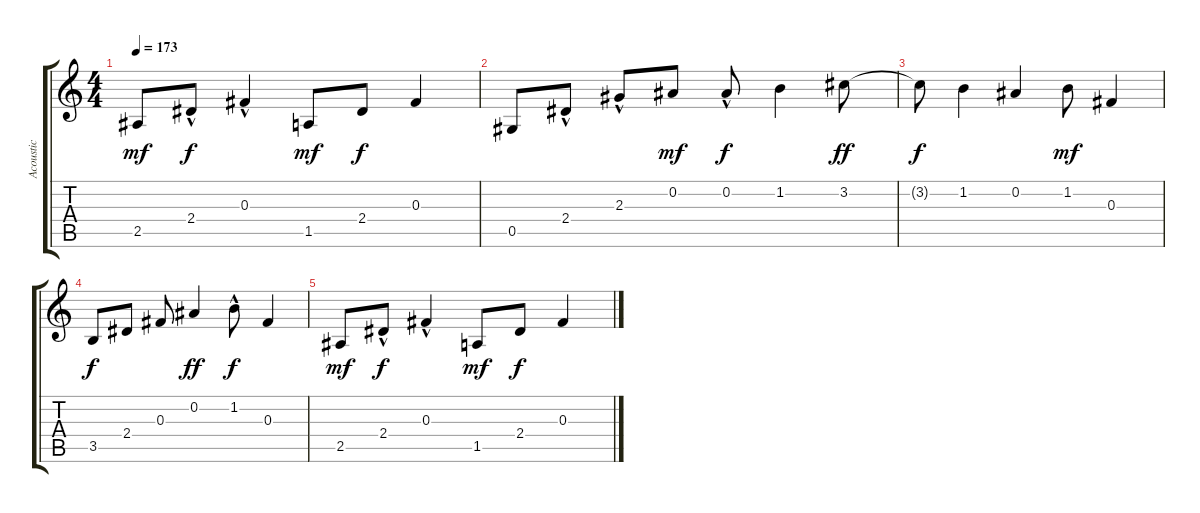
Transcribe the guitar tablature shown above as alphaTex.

\track ("Acoustic " "Acoustic ") {instrument acousticguitarsteel}
\staff {score tabs}
\tuning (Eb4 Bb3 Gb3 Db3 Ab2 Eb2) {hide}
\ts (4 4)
\tempo 173
\clef g2
\ks c
2.5.8{dy mf} 2.4{hac}.8{dy f} 0.3{hac}.4 1.5.8{dy mf} 2.4.8{dy f} 0.3.4 |
0.5.8 2.4{hac}.8 2.3{hac}.8 0.2.8{dy mf volume 11} 0.2{hac}.8{dy f volume 10} 1.2.4{volume 10} 3.2.8{dy ff volume 9} |
3.2{t}.8{dy f} 1.2.4{volume 9} 0.2.4{volume 8} 1.2.8{dy mf volume 7} 0.3.4{volume 7} |
3.5.8{dy f volume 6} 2.4.8{volume 6} 0.3.8{volume 5} 0.2.4{dy ff volume 5} 1.2{hac}.8{dy f volume 4} 0.3.4{volume 4} |
2.5.8{dy mf volume 3} 2.4{hac}.8{dy f volume 2} 0.3{hac}.4{volume 2} 1.5.8{dy mf volume 1} 2.4.8{dy f volume 1} 0.3.4{volume 0}
